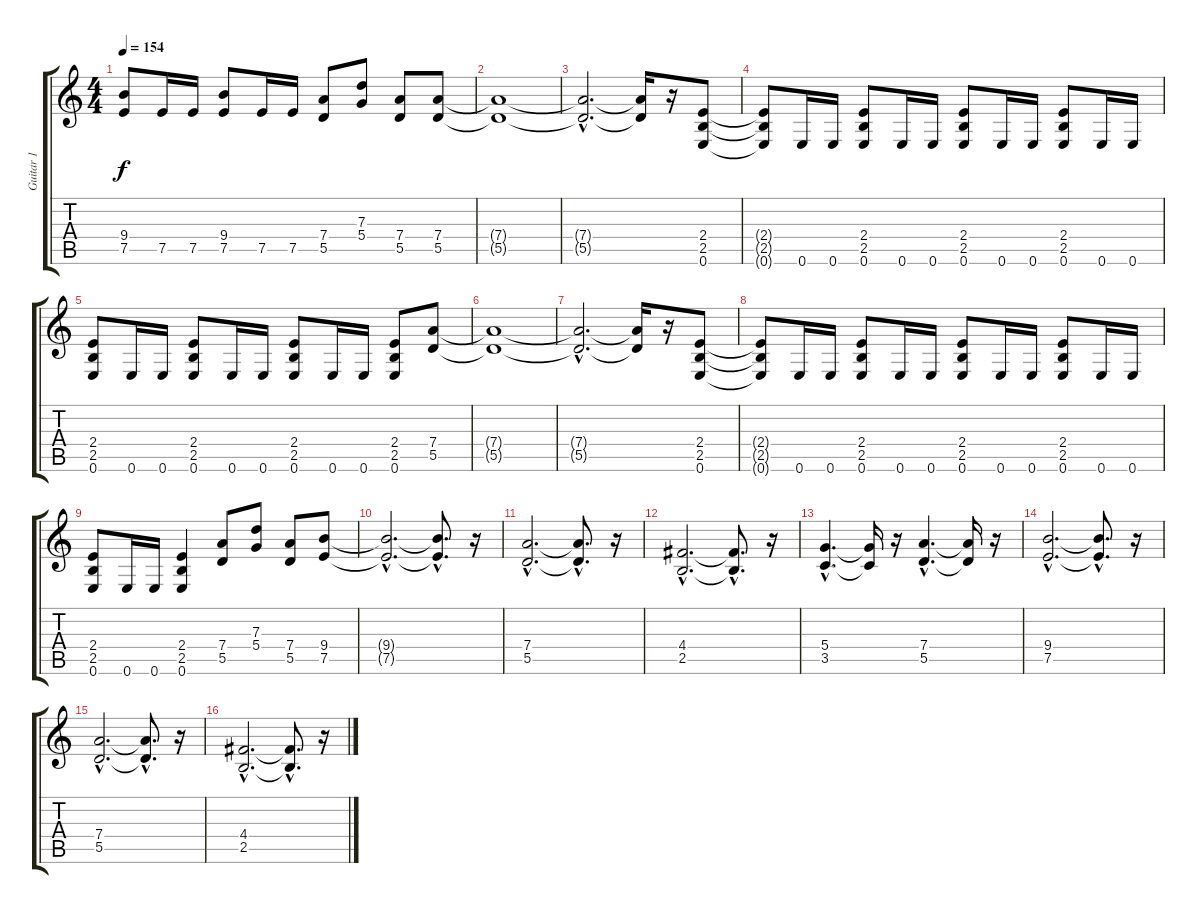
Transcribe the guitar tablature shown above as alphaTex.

\track ("Guitar 1" "Guitar 1") {instrument distortionguitar}
\staff {score tabs}
\tuning (E4 B3 G3 D3 A2 E2) {hide}
\ts (4 4)
\tempo 154
\clef g2
\ks c
(9.4 7.5).8{dy f} 7.5.16 7.5.16 (9.4 7.5).8 7.5.16 7.5.16 (7.4 5.5).8 (7.3 5.4).8 (7.4 5.5).8 (7.4 5.5).8 |
(7.4{t} 5.5{t}).1 |
(7.4{hac t} 5.5{hac t}).2{d} (7.4{t} 5.5{t}).16 r.16 (2.4 2.5 0.6).8 |
(2.4{t} 2.5{t} 0.6{t}).8 0.6.16 0.6.16 (2.4 2.5 0.6).8 0.6.16 0.6.16 (2.4 2.5 0.6).8 0.6.16 0.6.16 (2.4 2.5 0.6).8 0.6.16 0.6.16 |
(2.4 2.5 0.6).8 0.6.16 0.6.16 (2.4 2.5 0.6).8 0.6.16 0.6.16 (2.4 2.5 0.6).8 0.6.16 0.6.16 (2.4 2.5 0.6).8 (7.4 5.5).8 |
(7.4{t} 5.5{t}).1 |
(7.4{hac t} 5.5{hac t}).2{d} (7.4{t} 5.5{t}).16 r.16 (2.4 2.5 0.6).8 |
(2.4{t} 2.5{t} 0.6{t}).8 0.6.16 0.6.16 (2.4 2.5 0.6).8 0.6.16 0.6.16 (2.4 2.5 0.6).8 0.6.16 0.6.16 (2.4 2.5 0.6).8 0.6.16 0.6.16 |
(2.4 2.5 0.6).8 0.6.16 0.6.16 (2.4 2.5 0.6).4 (7.4 5.5).8 (7.3 5.4).8 (7.4 5.5).8 (9.4 7.5).8 |
(9.4{hac t} 7.5{hac t}).2{d} (9.4{hac t} 7.5{hac t}).8{d} r.16 |
(7.4{hac} 5.5{hac}).2{d} (7.4{hac t} 5.5{hac t}).8{d} r.16 |
(4.4{hac} 2.5{hac}).2{d} (4.4{hac t} 2.5{hac t}).8{d} r.16 |
(5.4{hac} 3.5{hac}).4{d} (5.4{t} 3.5{t}).16 r.16 (7.4{hac} 5.5{hac}).4{d} (7.4{t} 5.5{t}).16 r.16 |
(9.4{hac} 7.5{hac}).2{d} (9.4{hac t} 7.5{hac t}).8{d} r.16 |
(7.4{hac} 5.5{hac}).2{d} (7.4{hac t} 5.5{hac t}).8{d} r.16 |
(4.4{hac} 2.5{hac}).2{d} (4.4{hac t} 2.5{hac t}).8{d} r.16
